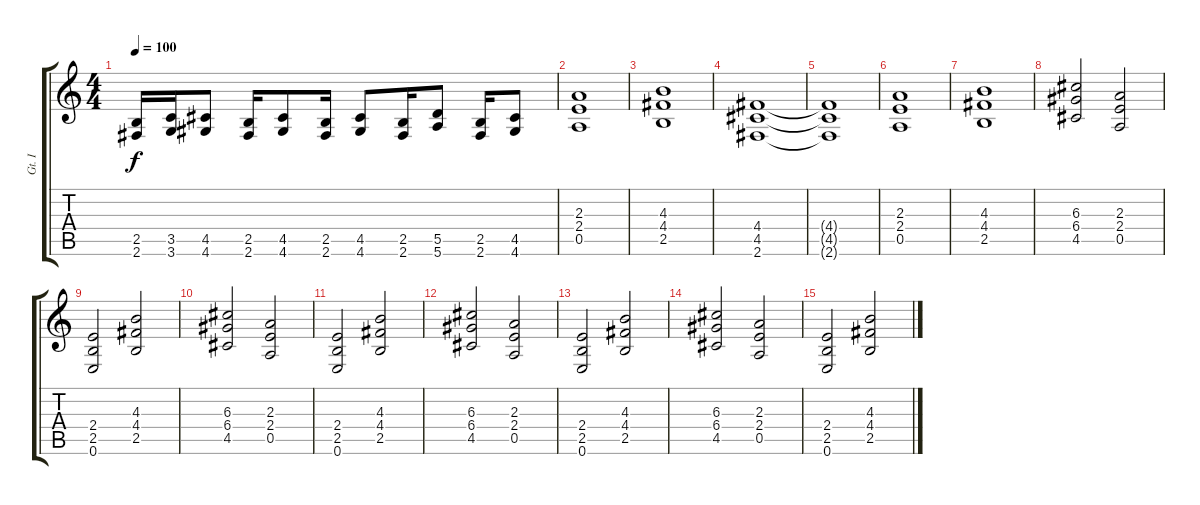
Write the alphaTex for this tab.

\track ("Gt. I" "Gt. I") {instrument distortionguitar}
\staff {score tabs}
\tuning (E4 B3 G3 D3 A2 E2) {hide}
\ts (4 4)
\tempo 100
\clef g2
\ks c
(2.5 2.6).16{dy f} (3.5 3.6).16 (4.5 4.6).8 (2.5 2.6).16 (4.5 4.6).8 (2.5 2.6).16 (4.5 4.6).8 (2.5 2.6).16 (5.5 5.6).8 (2.5 2.6).16 (4.5 4.6).8 |
(2.3 2.4 0.5).1 |
(4.3 4.4 2.5).1 |
(4.4 4.5 2.6).1 |
(4.4{t} 4.5{t} 2.6{t}).1 |
(2.3 2.4 0.5).1 |
(4.3 4.4 2.5).1 |
(6.3 6.4 4.5).2 (2.3 2.4 0.5).2 |
(2.4 2.5 0.6).2 (4.3 4.4 2.5).2 |
(6.3 6.4 4.5).2 (2.3 2.4 0.5).2 |
(2.4 2.5 0.6).2 (4.3 4.4 2.5).2 |
(6.3 6.4 4.5).2 (2.3 2.4 0.5).2 |
(2.4 2.5 0.6).2 (4.3 4.4 2.5).2 |
(6.3 6.4 4.5).2 (2.3 2.4 0.5).2 |
(2.4 2.5 0.6).2 (4.3 4.4 2.5).2
